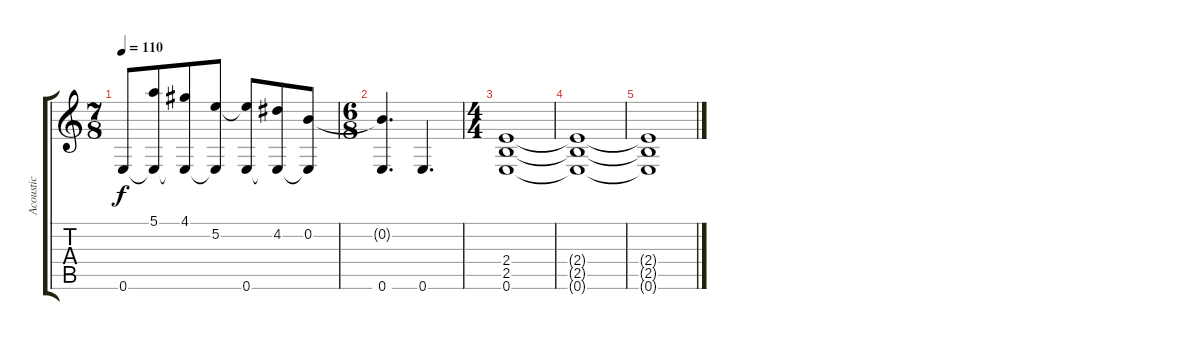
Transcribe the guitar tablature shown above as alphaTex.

\track ("Acoustic" "Acoustic") {instrument acousticguitarsteel}
\staff {score tabs}
\tuning (E4 B3 G3 D3 A2 E2) {hide}
\ts (7 8)
\tempo 110
\clef g2
\ks c
0.6.8{dy f} (5.1 0.6{t}).8 (4.1 0.6{t}).8 (5.2 0.6{t}).8 (5.2{t} 0.6).8 (4.2 0.6{t}).8 (0.2 0.6{t}).8 |
\ts (6 8)
(0.2{t} 0.6).4{d} 0.6.4{d} |
\ts (4 4)
(2.4 2.5 0.6).1 |
(2.4{t} 2.5{t} 0.6{t}).1 |
(2.4{t} 2.5{t} 0.6{t}).1
